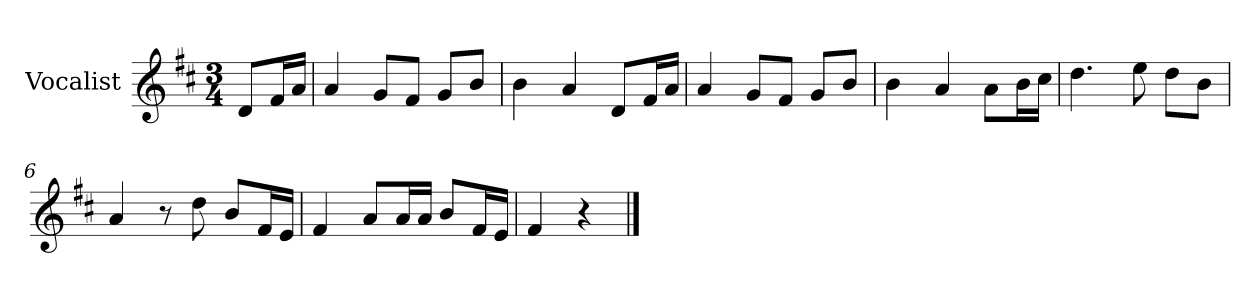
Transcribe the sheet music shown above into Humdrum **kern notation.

**kern
*part1
*staff1
*I"Vocalist
*k[f#c#]
*D:
*M3/4
=
8dL
16f#L
16aJJ
=1
4a
8gL
8f#J
8gL
8bJ
=2
4b
4a
8dL
16f#L
16aJJ
=3
4a
8gL
8f#J
8gL
8bJ
=4
4b
4a
8aL
16bL
16cc#JJ
=5
4.dd
8ee
8ddL
8bJ
=6
4a
8r
8dd
8bL
16f#L
16eJJ
=7
4f#
8aL
16aL
16aJJ
8bL
16f#L
16eJJ
=8
4f#
4r
==
*-
